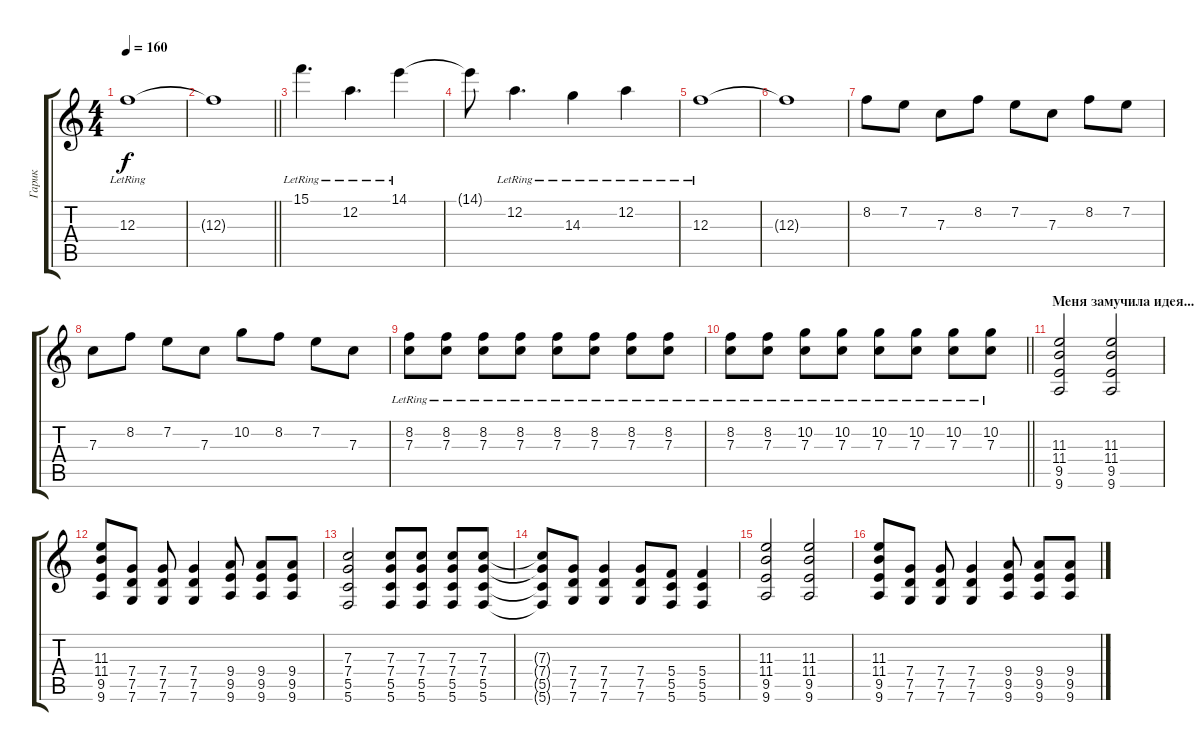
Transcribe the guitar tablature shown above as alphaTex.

\track ("Гарик" "Гарик") {instrument electricguitarclean}
\staff {score tabs}
\tuning (D4 A3 F3 C3 G2 C2) {hide}
\ts (4 4)
\tempo 160
\clef g2
\ks c
12.3{lr}.1{dy f} |
\barLineRight lightlight
12.3{t}.1 |
15.1{lr}.4{d} 12.2{lr}.4{d} 14.1{lr}.4 |
14.1{t}.8 12.2{lr}.4{d} 14.3{lr}.4 12.2{lr}.4 |
12.3{lr}.1 |
12.3{t}.1 |
8.2.8 7.2.8 7.3.8 8.2.8 7.2.8 7.3.8 8.2.8 7.2.8 |
7.3.8 8.2.8 7.2.8 7.3.8 10.2.8 8.2.8 7.2.8 7.3.8 |
(8.2{lr} 7.3{lr}).8 (8.2{lr} 7.3{lr}).8 (8.2{lr} 7.3{lr}).8 (8.2{lr} 7.3{lr}).8 (8.2{lr} 7.3{lr}).8 (8.2{lr} 7.3{lr}).8 (8.2{lr} 7.3{lr}).8 (8.2{lr} 7.3{lr}).8 |
\barLineRight lightlight
(8.2{lr} 7.3{lr}).8 (8.2{lr} 7.3{lr}).8 (10.2{lr} 7.3{lr}).8 (10.2{lr} 7.3{lr}).8 (10.2{lr} 7.3{lr}).8 (10.2{lr} 7.3{lr}).8 (10.2{lr} 7.3{lr}).8 (10.2{lr} 7.3{lr}).8 |
\section ("" "Меня замучила идея...")
(11.3 11.4 9.5 9.6).2 (11.3 11.4 9.5 9.6).2 |
(11.3 11.4 9.5 9.6).8 (7.4 7.5 7.6).8 (7.4 7.5 7.6).8 (7.4 7.5 7.6).4 (9.4 9.5 9.6).8 (9.4 9.5 9.6).8 (9.4 9.5 9.6).8 |
(7.3 7.4 5.5 5.6).2 (7.3 7.4 5.5 5.6).8 (7.3 7.4 5.5 5.6).8 (7.3 7.4 5.5 5.6).8 (7.3 7.4 5.5 5.6).8 |
(7.3{t} 7.4{t} 5.5{t} 5.6{t}).8 (7.4 7.5 7.6).8 (7.4 7.5 7.6).4 (7.4 7.5 7.6).8 (5.4 5.5 5.6).8 (5.4 5.5 5.6).4 |
(11.3 11.4 9.5 9.6).2 (11.3 11.4 9.5 9.6).2 |
(11.3 11.4 9.5 9.6).8 (7.4 7.5 7.6).8 (7.4 7.5 7.6).8 (7.4 7.5 7.6).4 (9.4 9.5 9.6).8 (9.4 9.5 9.6).8 (9.4 9.5 9.6).8
